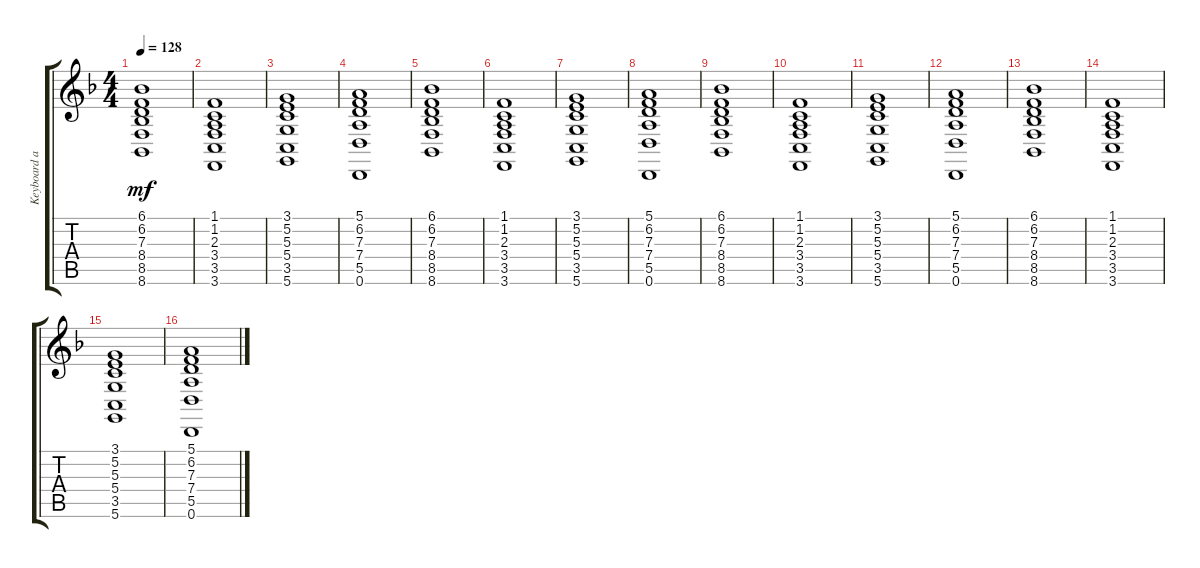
\track ("Keyboard a" "Keyboard a") {instrument pad8sweep}
\staff {score tabs}
\tuning (E4 B3 G3 D3 A2 D2) {hide}
\ts (4 4)
\tempo 128
\clef g2
\ks f
(6.1 6.2 7.3 8.4 8.5 8.6).1{dy mf} |
(1.1 1.2 2.3 3.4 3.5 3.6).1 |
(3.1 5.2 5.3 5.4 3.5 5.6).1 |
(5.1 6.2 7.3 7.4 5.5 0.6).1 |
(6.1 6.2 7.3 8.4 8.5 8.6).1 |
(1.1 1.2 2.3 3.4 3.5 3.6).1 |
(3.1 5.2 5.3 5.4 3.5 5.6).1 |
(5.1 6.2 7.3 7.4 5.5 0.6).1 |
(6.1 6.2 7.3 8.4 8.5 8.6).1 |
(1.1 1.2 2.3 3.4 3.5 3.6).1 |
(3.1 5.2 5.3 5.4 3.5 5.6).1 |
(5.1 6.2 7.3 7.4 5.5 0.6).1 |
(6.1 6.2 7.3 8.4 8.5 8.6).1 |
(1.1 1.2 2.3 3.4 3.5 3.6).1 |
(3.1 5.2 5.3 5.4 3.5 5.6).1 |
(5.1 6.2 7.3 7.4 5.5 0.6).1
